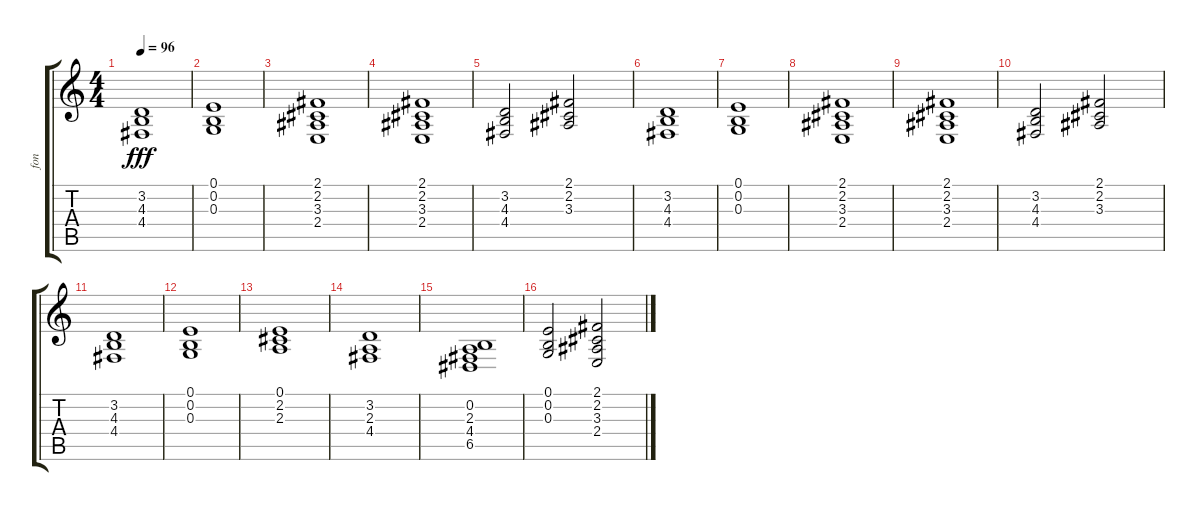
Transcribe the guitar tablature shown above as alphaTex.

\track ("fon" "fon") {instrument pad1newage}
\staff {score tabs}
\tuning (E4 B3 G3 D3 A2 E2) {hide}
\ts (4 4)
\tempo 96
\clef g2
\ks c
(3.2 4.3 4.4).1{dy fff} |
(0.1 0.2 0.3).1 |
(2.1 2.2 3.3 2.4).1 |
(2.1 2.2 3.3 2.4).1 |
(3.2 4.3 4.4).2 (2.1 2.2 3.3).2 |
(3.2 4.3 4.4).1 |
(0.1 0.2 0.3).1 |
(2.1 2.2 3.3 2.4).1 |
(2.1 2.2 3.3 2.4).1 |
(3.2 4.3 4.4).2 (2.1 2.2 3.3).2 |
(3.2 4.3 4.4).1 |
(0.1 0.2 0.3).1 |
(0.1 2.2 2.3).1 |
(3.2 2.3 4.4).1 |
(0.2 2.3 4.4 6.5).1 |
(0.1 0.2 0.3).2 (2.1 2.2 3.3 2.4).2
